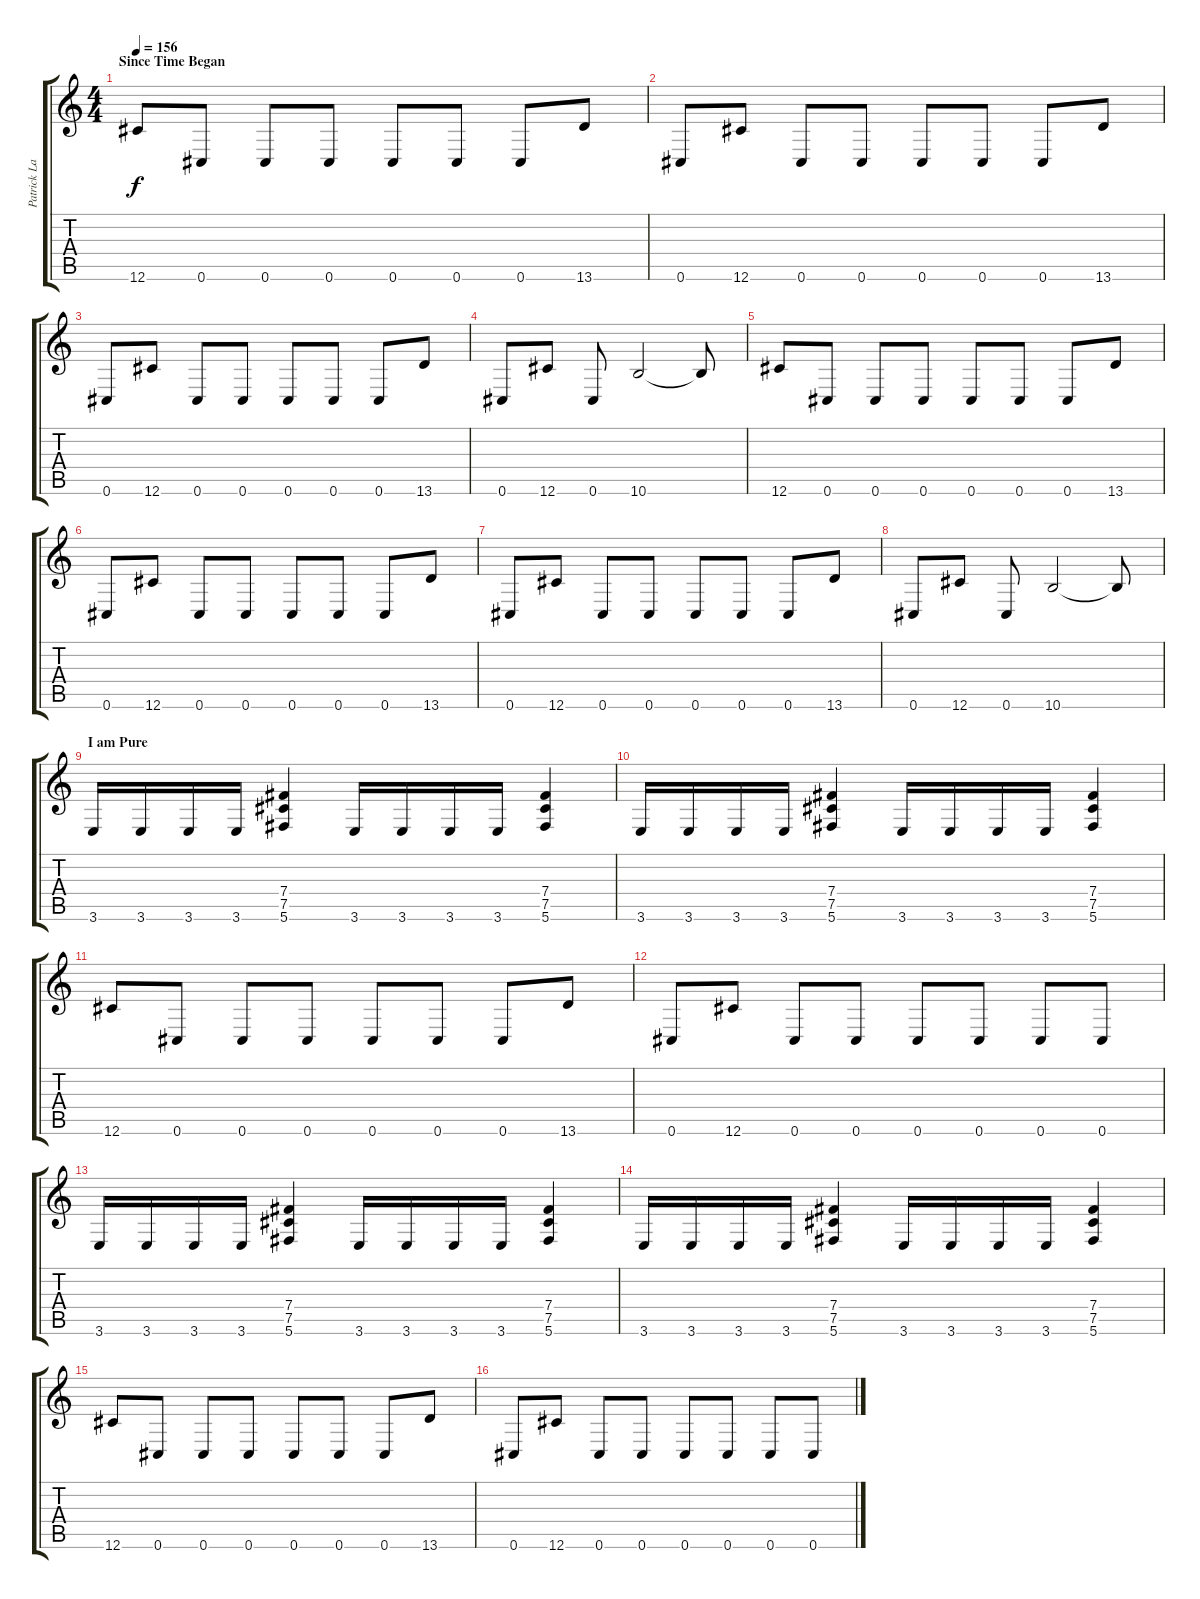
\track ("Patrick Lachman" "Patrick La") {instrument distortionguitar}
\staff {score tabs}
\tuning (Db4 Ab3 E3 B2 Gb2 Db2) {hide}
\ts (4 4)
\section ("" "Since Time Began")
\tempo 156
\clef g2
\ks c
12.6.8{dy f} 0.6.8 0.6.8 0.6.8 0.6.8 0.6.8 0.6.8 13.6.8 |
0.6.8 12.6.8 0.6.8 0.6.8 0.6.8 0.6.8 0.6.8 13.6.8 |
0.6.8 12.6.8 0.6.8 0.6.8 0.6.8 0.6.8 0.6.8 13.6.8 |
0.6.8 12.6.8 0.6.8 10.6.2 10.6{t}.8 |
12.6.8 0.6.8 0.6.8 0.6.8 0.6.8 0.6.8 0.6.8 13.6.8 |
0.6.8 12.6.8 0.6.8 0.6.8 0.6.8 0.6.8 0.6.8 13.6.8 |
0.6.8 12.6.8 0.6.8 0.6.8 0.6.8 0.6.8 0.6.8 13.6.8 |
0.6.8 12.6.8 0.6.8 10.6.2 10.6{t}.8 |
\section ("" "I am Pure")
3.6.16 3.6.16 3.6.16 3.6.16 (7.4 7.5 5.6).4 3.6.16 3.6.16 3.6.16 3.6.16 (7.4 7.5 5.6).4 |
3.6.16 3.6.16 3.6.16 3.6.16 (7.4 7.5 5.6).4 3.6.16 3.6.16 3.6.16 3.6.16 (7.4 7.5 5.6).4 |
12.6.8 0.6.8 0.6.8 0.6.8 0.6.8 0.6.8 0.6.8 13.6.8 |
0.6.8 12.6.8 0.6.8 0.6.8 0.6.8 0.6.8 0.6.8 0.6.8 |
3.6.16 3.6.16 3.6.16 3.6.16 (7.4 7.5 5.6).4 3.6.16 3.6.16 3.6.16 3.6.16 (7.4 7.5 5.6).4 |
3.6.16 3.6.16 3.6.16 3.6.16 (7.4 7.5 5.6).4 3.6.16 3.6.16 3.6.16 3.6.16 (7.4 7.5 5.6).4 |
12.6.8 0.6.8 0.6.8 0.6.8 0.6.8 0.6.8 0.6.8 13.6.8 |
0.6.8 12.6.8 0.6.8 0.6.8 0.6.8 0.6.8 0.6.8 0.6.8
